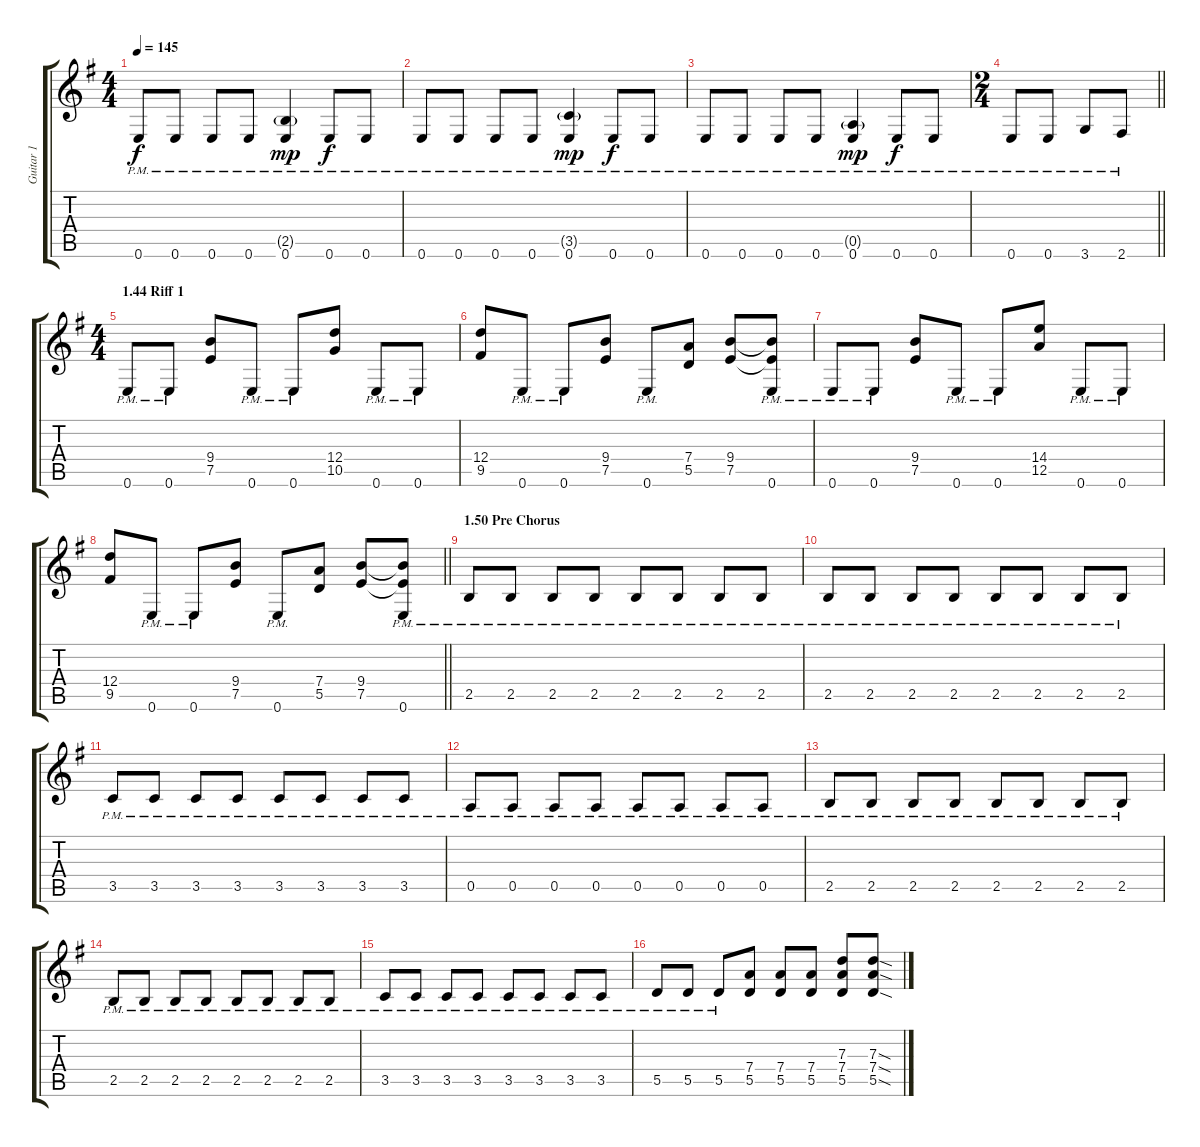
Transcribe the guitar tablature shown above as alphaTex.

\track ("Guitar 1" "Guitar 1") {instrument distortionguitar}
\staff {score tabs}
\tuning (E4 B3 G3 D3 A2 E2) {hide}
\ts (4 4)
\tempo 145
\clef g2
\ks eminor
0.6{pm}.8{dy f} 0.6{pm}.8 0.6{pm}.8 0.6{pm}.8 (2.5{g pm} 0.6{pm}).4{dy mp} 0.6{pm}.8{dy f} 0.6{pm}.8 |
0.6{pm}.8 0.6{pm}.8 0.6{pm}.8 0.6{pm}.8 (3.5{g pm} 0.6{pm}).4{dy mp} 0.6{pm}.8{dy f} 0.6{pm}.8 |
0.6{pm}.8 0.6{pm}.8 0.6{pm}.8 0.6{pm}.8 (0.5{g pm} 0.6{pm}).4{dy mp} 0.6{pm}.8{dy f} 0.6{pm}.8 |
\ts (2 4)
\barLineRight lightlight
0.6{pm}.8 0.6{pm}.8 3.6{pm}.8 2.6{pm}.8 |
\ts (4 4)
\section ("" "1.44 Riff 1")
0.6{pm}.8 0.6{pm}.8 (9.4 7.5).8 0.6{pm}.8 0.6{pm}.8 (12.4 10.5).8 0.6{pm}.8 0.6{pm}.8 |
(12.4 9.5).8 0.6{pm}.8 0.6{pm}.8 (9.4 7.5).8 0.6{pm}.8 (7.4 5.5).8 (9.4 7.5).8 (9.4{t} 7.5{t} 0.6{pm}).8 |
0.6{pm}.8 0.6{pm}.8 (9.4 7.5).8 0.6{pm}.8 0.6{pm}.8 (14.4 12.5).8 0.6{pm}.8 0.6{pm}.8 |
\barLineRight lightlight
(12.4 9.5).8 0.6{pm}.8 0.6{pm}.8 (9.4 7.5).8 0.6{pm}.8 (7.4 5.5).8 (9.4 7.5).8 (9.4{t} 7.5{t} 0.6{pm}).8 |
\section ("" "1.50 Pre Chorus")
2.5{pm}.8 2.5{pm}.8 2.5{pm}.8 2.5{pm}.8 2.5{pm}.8 2.5{pm}.8 2.5{pm}.8 2.5{pm}.8 |
2.5{pm}.8 2.5{pm}.8 2.5{pm}.8 2.5{pm}.8 2.5{pm}.8 2.5{pm}.8 2.5{pm}.8 2.5{pm}.8 |
3.5{pm}.8 3.5{pm}.8 3.5{pm}.8 3.5{pm}.8 3.5{pm}.8 3.5{pm}.8 3.5{pm}.8 3.5{pm}.8 |
0.5{pm}.8 0.5{pm}.8 0.5{pm}.8 0.5{pm}.8 0.5{pm}.8 0.5{pm}.8 0.5{pm}.8 0.5{pm}.8 |
2.5{pm}.8 2.5{pm}.8 2.5{pm}.8 2.5{pm}.8 2.5{pm}.8 2.5{pm}.8 2.5{pm}.8 2.5{pm}.8 |
2.5{pm}.8 2.5{pm}.8 2.5{pm}.8 2.5{pm}.8 2.5{pm}.8 2.5{pm}.8 2.5{pm}.8 2.5{pm}.8 |
3.5{pm}.8 3.5{pm}.8 3.5{pm}.8 3.5{pm}.8 3.5{pm}.8 3.5{pm}.8 3.5{pm}.8 3.5{pm}.8 |
5.5{pm}.8 5.5{pm}.8 5.5{pm}.8 (7.4 5.5).8 (7.4 5.5).8 (7.4 5.5).8 (7.3 7.4 5.5).8 (7.3{sod} 7.4{sod} 5.5{sod}).8
